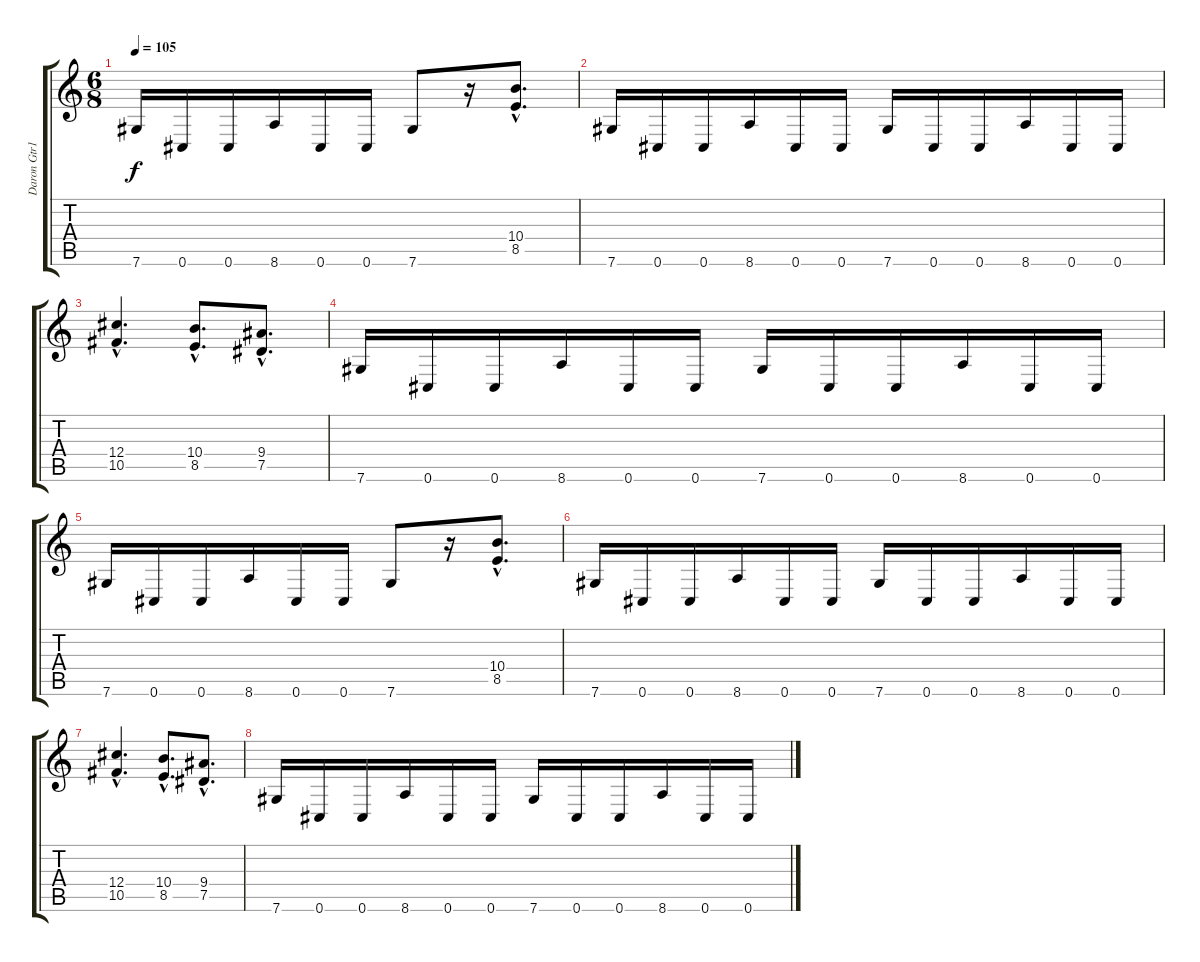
\track ("Daron Gtr1" "Daron Gtr1") {instrument distortionguitar}
\staff {score tabs}
\tuning (Eb4 Bb3 Gb3 Db3 Ab2 Db2) {hide}
\ts (6 8)
\tempo 105
\clef g2
\ks c
7.6.16{dy f} 0.6.16 0.6.16 8.6.16 0.6.16 0.6.16 7.6.8 r.16 (10.4{hac} 8.5{hac}).8{d} |
7.6.16 0.6.16 0.6.16 8.6.16 0.6.16 0.6.16 7.6.16 0.6.16 0.6.16 8.6.16 0.6.16 0.6.16 |
(12.4{hac} 10.5{hac}).4{d} (10.4{hac} 8.5{hac}).8{d} (9.4{hac} 7.5{hac}).8{d} |
7.6.16 0.6.16 0.6.16 8.6.16 0.6.16 0.6.16 7.6.16 0.6.16 0.6.16 8.6.16 0.6.16 0.6.16 |
7.6.16 0.6.16 0.6.16 8.6.16 0.6.16 0.6.16 7.6.8 r.16 (10.4{hac} 8.5{hac}).8{d} |
7.6.16 0.6.16 0.6.16 8.6.16 0.6.16 0.6.16 7.6.16 0.6.16 0.6.16 8.6.16 0.6.16 0.6.16 |
(12.4{hac} 10.5{hac}).4{d} (10.4{hac} 8.5{hac}).8{d} (9.4{hac} 7.5{hac}).8{d} |
7.6.16 0.6.16 0.6.16 8.6.16 0.6.16 0.6.16 7.6.16 0.6.16 0.6.16 8.6.16 0.6.16 0.6.16
